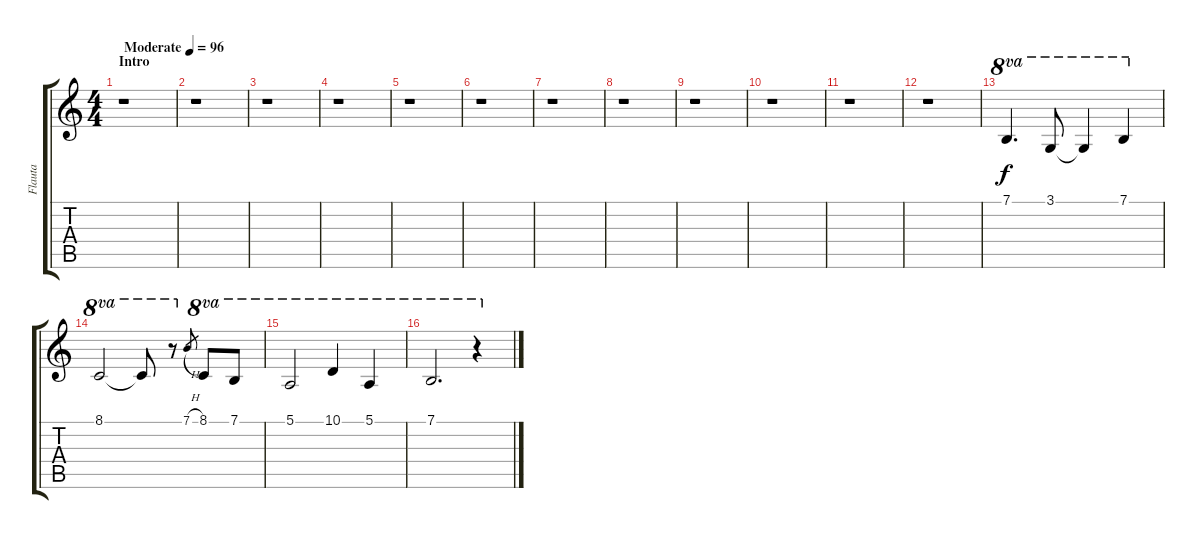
\track ("Flauta" "Flauta") {instrument flute}
\staff {score tabs}
\tuning (E4 B3 G3 D3 A2 E2) {hide}
\ts (4 4)
\section ("" "Intro")
\tempo (96 "Moderate")
\clef g2
\ks c
r.1{dy f instrument flute} |
r.1 |
r.1 |
r.1 |
r.1 |
r.1 |
r.1 |
r.1 |
r.1 |
r.1 |
r.1 |
r.1 |
7.1.4{d ot 8va} 3.1.8{ot 8va} 3.1{t}.4{ot 8va} 7.1.4{ot 8va} |
8.1.2{ot 8va} 8.1{t}.8{ot 8va} r.8{ot 8va} 7.1{h}.8{gr} 8.1.8{ot 8va} 7.1.8{ot 8va} |
5.1.2{ot 8va} 10.1.4{ot 8va} 5.1.4{ot 8va} |
7.1.2{d ot 8va} r.4{ot 8va}
